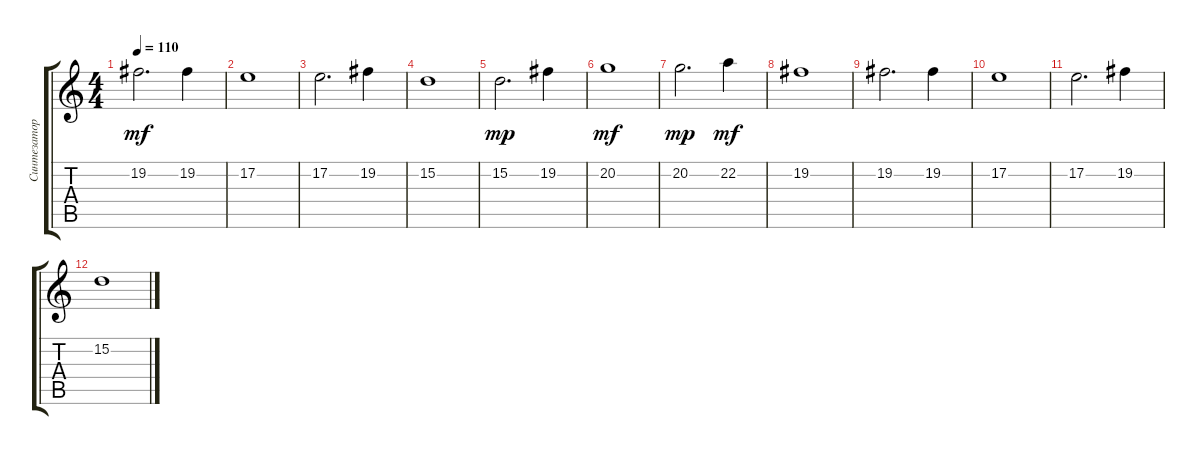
\track ("Синтезатор" "Синтезатор") {instrument percussiveorgan}
\staff {score tabs}
\tuning (E4 B3 G3 D3 A2 E2) {hide}
\ts (4 4)
\tempo 110
\clef g2
\ks c
19.2.2{d dy mf} 19.2.4 |
17.2.1 |
17.2.2{d} 19.2.4 |
15.2.1 |
15.2.2{d dy mp} 19.2.4 |
20.2.1{dy mf} |
20.2.2{d dy mp} 22.2.4{dy mf} |
19.2.1 |
19.2.2{d} 19.2.4 |
17.2.1 |
17.2.2{d} 19.2.4 |
15.2.1
